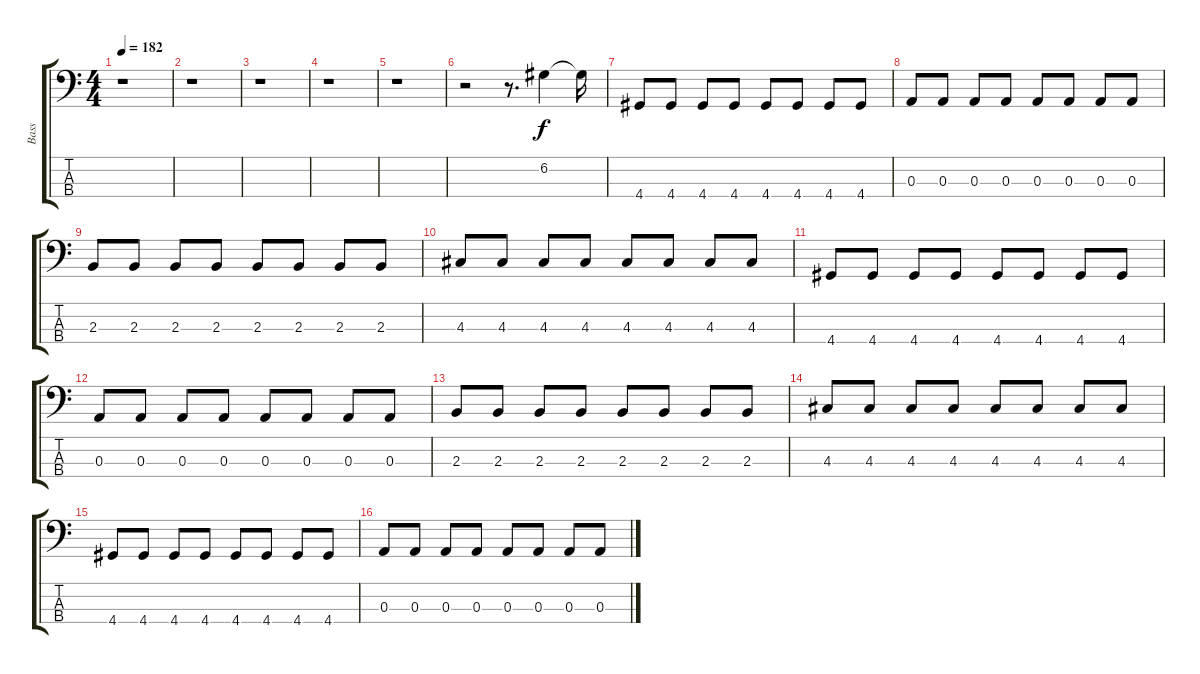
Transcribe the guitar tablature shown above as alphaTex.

\track ("Bass" "Bass") {instrument electricbasspick}
\staff {score tabs}
\tuning (G2 D2 A1 E1) {hide}
\ts (4 4)
\tempo 182
\clef f4
\ks c
r.1{dy f instrument electricbasspick} |
r.1 |
r.1 |
r.1 |
r.1 |
r.2 r.8{d} 6.2.4 6.2{t}.16 |
4.4.8 4.4.8 4.4.8 4.4.8 4.4.8 4.4.8 4.4.8 4.4.8 |
0.3.8 0.3.8 0.3.8 0.3.8 0.3.8 0.3.8 0.3.8 0.3.8 |
2.3.8 2.3.8 2.3.8 2.3.8 2.3.8 2.3.8 2.3.8 2.3.8 |
4.3.8 4.3.8 4.3.8 4.3.8 4.3.8 4.3.8 4.3.8 4.3.8 |
4.4.8 4.4.8 4.4.8 4.4.8 4.4.8 4.4.8 4.4.8 4.4.8 |
0.3.8 0.3.8 0.3.8 0.3.8 0.3.8 0.3.8 0.3.8 0.3.8 |
2.3.8 2.3.8 2.3.8 2.3.8 2.3.8 2.3.8 2.3.8 2.3.8 |
4.3.8 4.3.8 4.3.8 4.3.8 4.3.8 4.3.8 4.3.8 4.3.8 |
4.4.8 4.4.8 4.4.8 4.4.8 4.4.8 4.4.8 4.4.8 4.4.8 |
0.3.8 0.3.8 0.3.8 0.3.8 0.3.8 0.3.8 0.3.8 0.3.8
